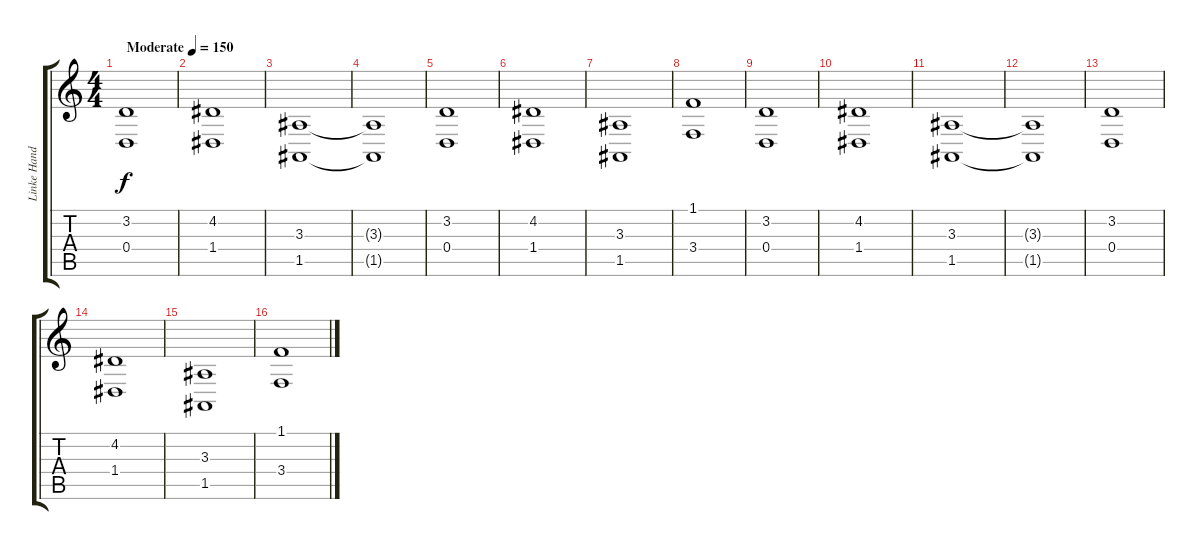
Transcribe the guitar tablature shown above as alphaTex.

\track ("Linke Hand" "Linke Hand") {instrument acousticgrandpiano}
\staff {score tabs}
\tuning (E4 B3 G3 D3 A2 E2) {hide}
\ts (4 4)
\tempo (150 "Moderate")
\clef g2
\ks c
(3.2 0.4).1{dy f instrument acousticgrandpiano} |
(4.2 1.4).1 |
(3.3 1.5).1 |
(3.3{t} 1.5{t}).1 |
(3.2 0.4).1 |
(4.2 1.4).1 |
(3.3 1.5).1 |
(1.1 3.4).1 |
(3.2 0.4).1 |
(4.2 1.4).1 |
(3.3 1.5).1 |
(3.3{t} 1.5{t}).1 |
(3.2 0.4).1 |
(4.2 1.4).1 |
(3.3 1.5).1 |
(1.1 3.4).1
